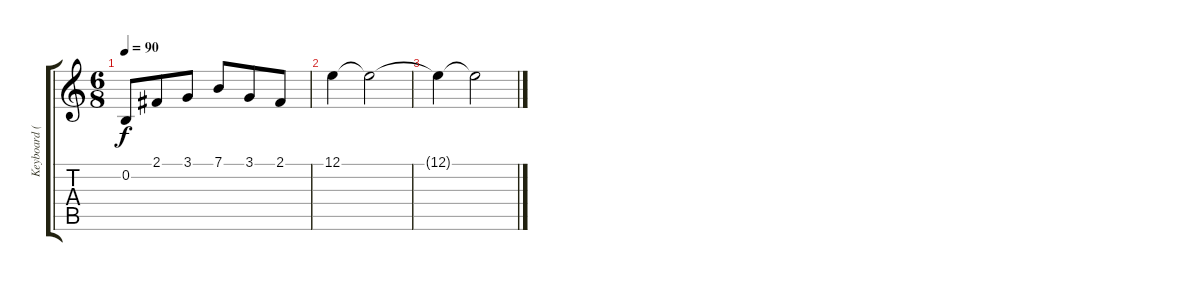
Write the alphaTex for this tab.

\track ("Keyboard (Right Hand)" "Keyboard (") {instrument brightacousticpiano}
\staff {score tabs}
\tuning (E4 B3 G3 D3 A2 E2) {hide}
\ts (6 8)
\tempo 90
\clef g2
\ks c
0.2.8{dy f} 2.1.8 3.1.8 7.1.8 3.1.8 2.1.8 |
12.1.4 12.1{t}.2 |
12.1{t}.4 12.1{t}.2
